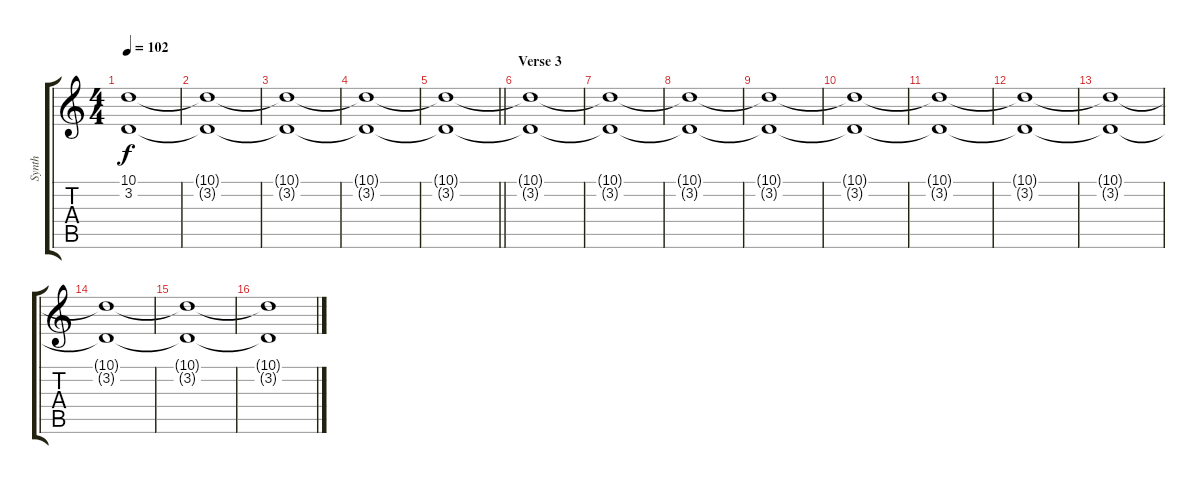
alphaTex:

\track ("Synth" "Synth") {instrument pad8sweep}
\staff {score tabs}
\tuning (E4 B3 G3 D3 A2 E2) {hide}
\ts (4 4)
\tempo 102
\clef g2
\ks c
(10.1{t} 3.2{t}).1{dy f} |
(10.1{t} 3.2{t}).1 |
(10.1{t} 3.2{t}).1 |
(10.1{t} 3.2{t}).1 |
\barLineRight lightlight
(10.1{t} 3.2{t}).1 |
\section ("" "Verse 3")
(10.1{t} 3.2{t}).1 |
(10.1{t} 3.2{t}).1 |
(10.1{t} 3.2{t}).1 |
(10.1{t} 3.2{t}).1 |
(10.1{t} 3.2{t}).1 |
(10.1{t} 3.2{t}).1 |
(10.1{t} 3.2{t}).1 |
(10.1{t} 3.2{t}).1 |
(10.1{t} 3.2{t}).1 |
(10.1{t} 3.2{t}).1 |
(10.1{t} 3.2{t}).1
